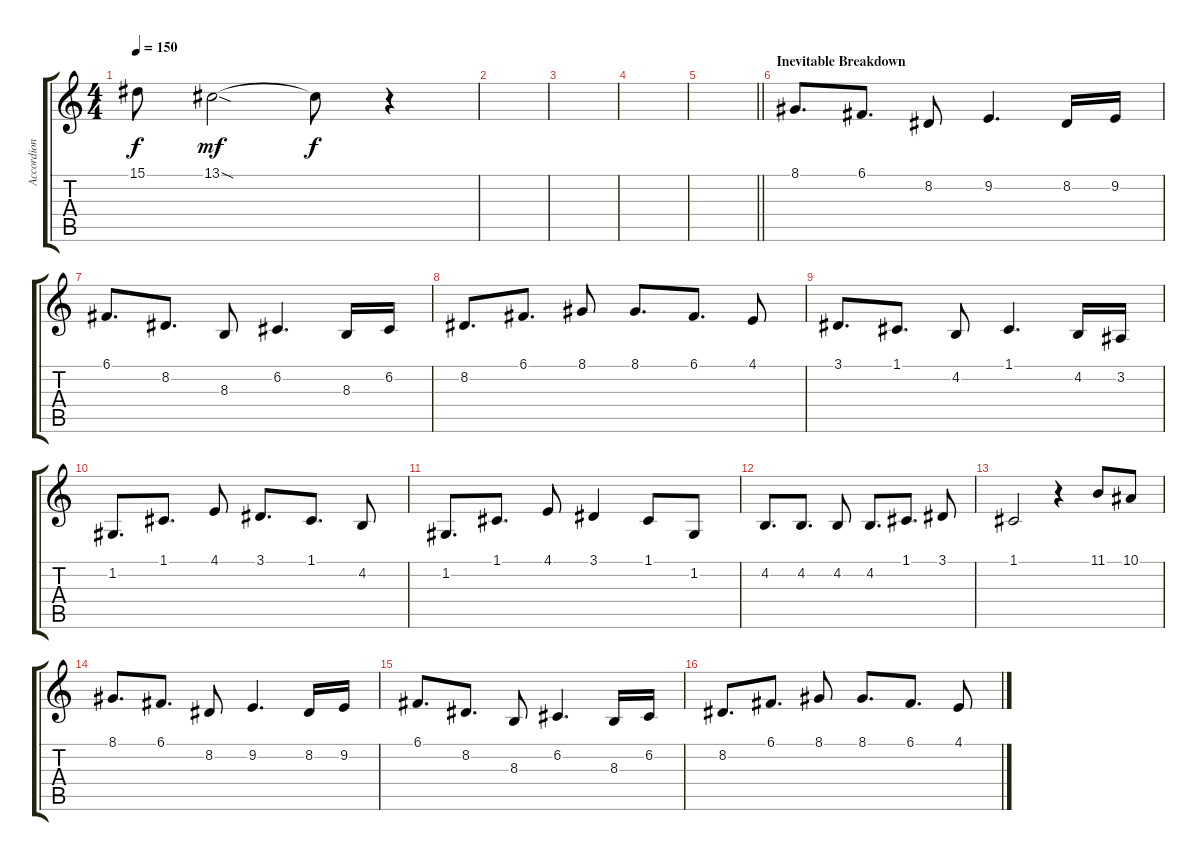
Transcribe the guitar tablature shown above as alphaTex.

\track ("Accordion" "Accordion") {instrument accordion}
\staff {score tabs}
\tuning (C4 G3 Eb3 Bb2 F2 C2) {hide}
\ts (4 4)
\tempo 150
\clef g2
\ks c
15.1{t}.8{dy f} 13.1{sod}.2{dy mf} 13.1{t}.8{dy f} r.4 |
|
|
|
\barLineRight lightlight
|
\section ("" "Inevitable Breakdown")
8.1.8{d} 6.1.8{d} 8.2.8 9.2.4{d} 8.2.16 9.2.16 |
6.1.8{d} 8.2.8{d} 8.3.8 6.2.4{d} 8.3.16 6.2.16 |
8.2.8{d} 6.1.8{d} 8.1.8 8.1.8{d} 6.1.8{d} 4.1.8 |
3.1.8{d} 1.1.8{d} 4.2.8 1.1.4{d} 4.2.16 3.2.16 |
1.2.8{d} 1.1.8{d} 4.1.8 3.1.8{d} 1.1.8{d} 4.2.8 |
1.2.8{d} 1.1.8{d} 4.1.8 3.1.4 1.1.8 1.2.8 |
4.2.8{d} 4.2.8{d} 4.2.8 4.2.8{d} 1.1.8{d} 3.1.8 |
1.1.2 r.4 11.1.8 10.1.8 |
8.1.8{d} 6.1.8{d} 8.2.8 9.2.4{d} 8.2.16 9.2.16 |
6.1.8{d} 8.2.8{d} 8.3.8 6.2.4{d} 8.3.16 6.2.16 |
8.2.8{d} 6.1.8{d} 8.1.8 8.1.8{d} 6.1.8{d} 4.1.8
